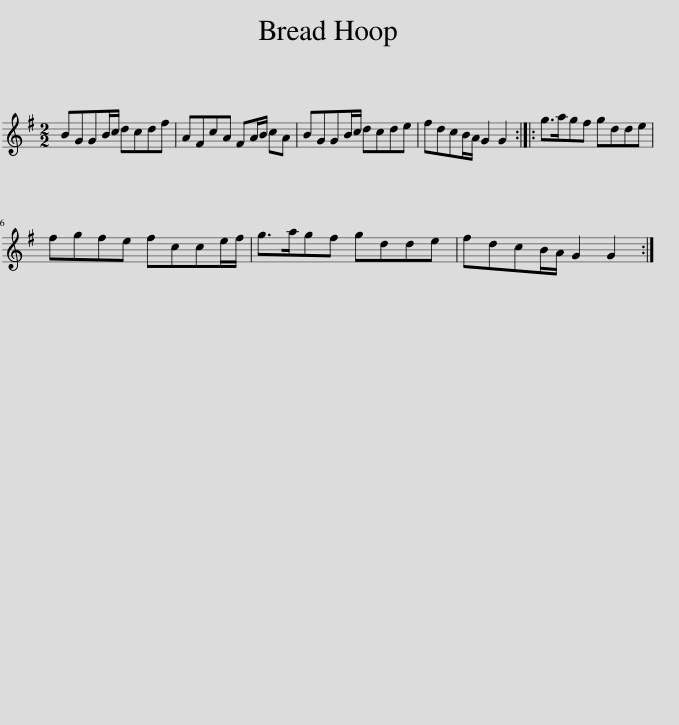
X:1
L:1/8
M:2/2
I:linebreak $
K:G
V:1 treble
V:1
 BGGB/c/ dcdf | AFcA FA/B/ cA | BGGB/c/ dcde | fdcB/A/ G2 G2 :: g>agf gdde |$ %5
 fgfe fcce/f/ | g>agf gdde | fdcB/A/ G2 G2 :| %8
